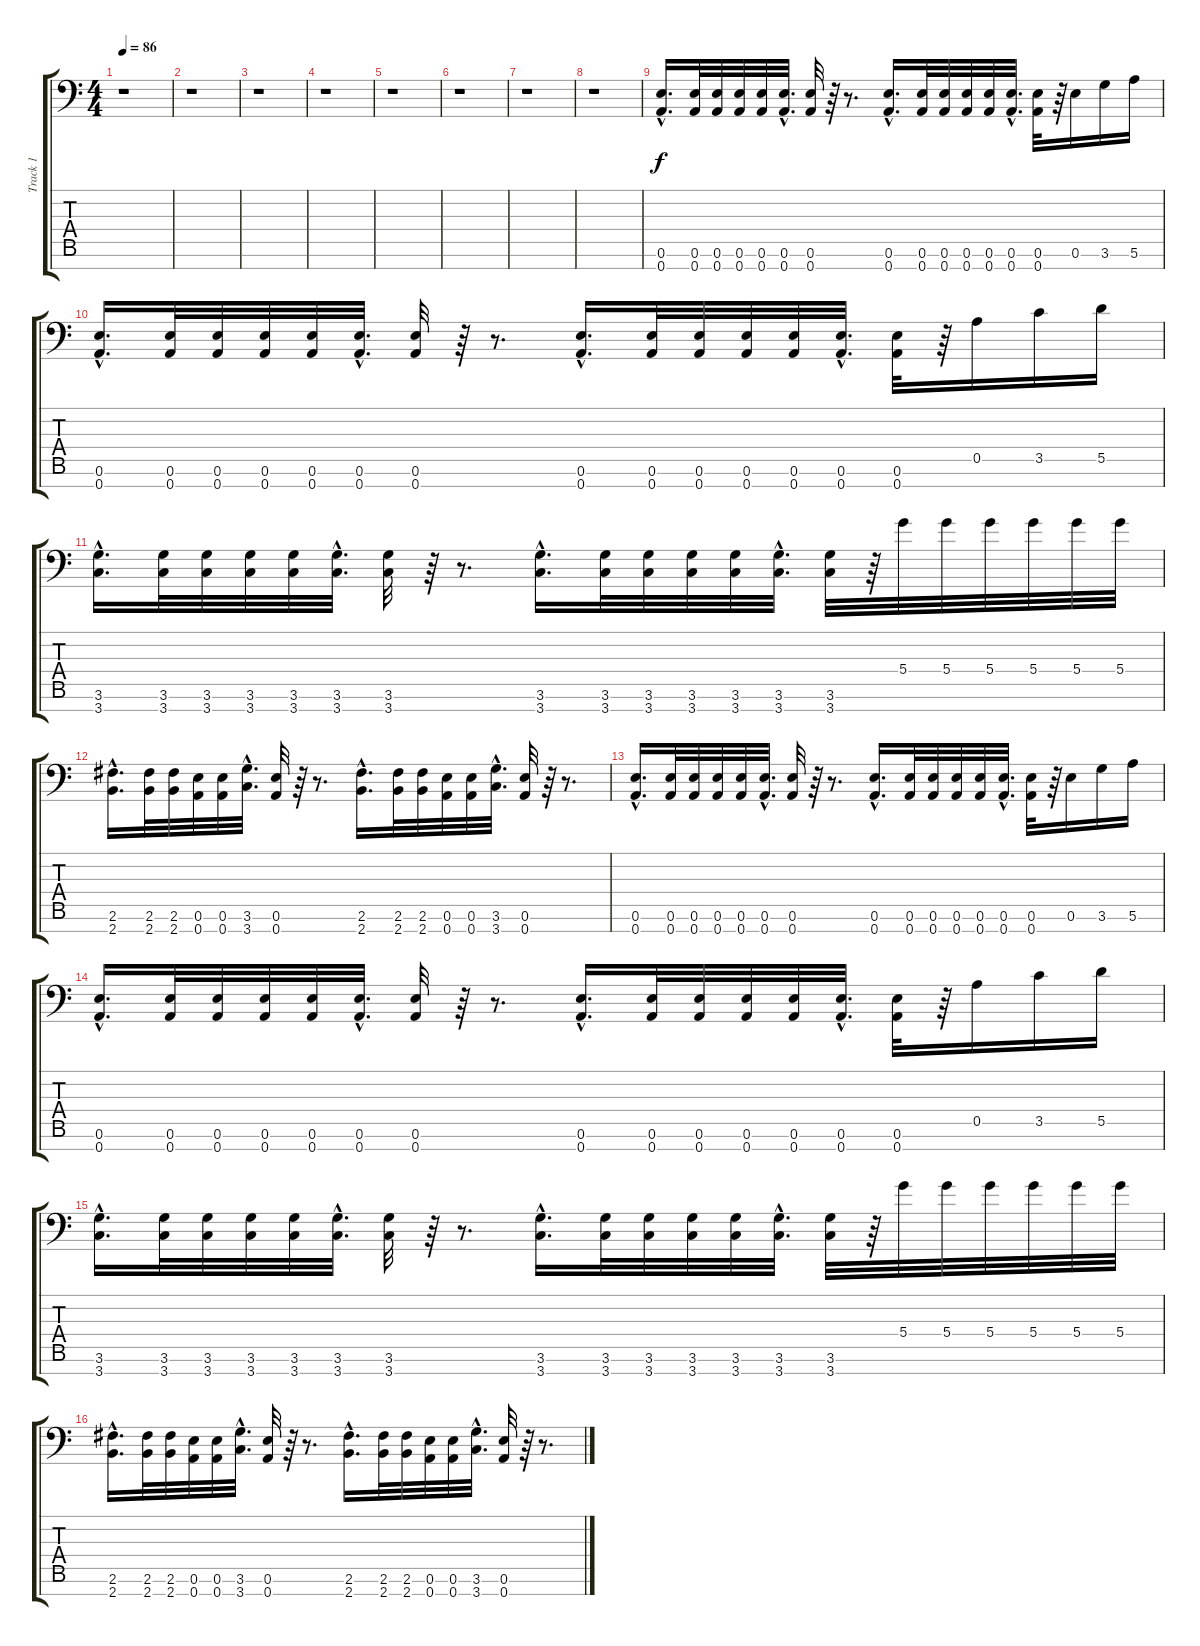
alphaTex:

\track ("Track 1" "Track 1") {instrument distortionguitar}
\staff {score tabs}
\tuning (E4 B3 G3 D3 A2 E2 A1) {hide}
\ts (4 4)
\tempo 86
\clef f4
\ks c
r.1{dy f instrument distortionguitar} |
r.1 |
r.1 |
r.1 |
r.1 |
r.1 |
r.1 |
r.1 |
(0.6{hac} 0.7{hac}).16{d} (0.6 0.7).32 (0.6 0.7).32 (0.6 0.7).32 (0.6 0.7).32 (0.6{hac} 0.7{hac}).32{d} (0.6 0.7).32 r.64 r.8{d} (0.6{hac} 0.7{hac}).16{d} (0.6 0.7).32 (0.6 0.7).32 (0.6 0.7).32 (0.6 0.7).32 (0.6{hac} 0.7{hac}).32{d} (0.6 0.7).32 r.64 0.6.16 3.6.16 5.6.16 |
(0.6{hac} 0.7{hac}).16{d} (0.6 0.7).32 (0.6 0.7).32 (0.6 0.7).32 (0.6 0.7).32 (0.6{hac} 0.7{hac}).32{d} (0.6 0.7).32 r.64 r.8{d} (0.6{hac} 0.7{hac}).16{d} (0.6 0.7).32 (0.6 0.7).32 (0.6 0.7).32 (0.6 0.7).32 (0.6{hac} 0.7{hac}).32{d} (0.6 0.7).32 r.64 0.5.16 3.5.16 5.5.16 |
(3.6{hac} 3.7{hac}).16{d} (3.6 3.7).32 (3.6 3.7).32 (3.6 3.7).32 (3.6 3.7).32 (3.6{hac} 3.7{hac}).32{d} (3.6 3.7).32 r.64 r.8{d} (3.6{hac} 3.7{hac}).16{d} (3.6 3.7).32 (3.6 3.7).32 (3.6 3.7).32 (3.6 3.7).32 (3.6{hac} 3.7{hac}).32{d} (3.6 3.7).32 r.64 5.4.32 5.4.32 5.4.32 5.4.32 5.4.32 5.4.32 |
(2.6{hac} 2.7{hac}).16{d} (2.6 2.7).32 (2.6 2.7).32 (0.6 0.7).32 (0.6 0.7).32 (3.6{hac} 3.7{hac}).32{d} (0.6 0.7).32 r.64 r.8{d} (2.6{hac} 2.7{hac}).16{d} (2.6 2.7).32 (2.6 2.7).32 (0.6 0.7).32 (0.6 0.7).32 (3.6{hac} 3.7{hac}).32{d} (0.6 0.7).32 r.64 r.8{d} |
(0.6{hac} 0.7{hac}).16{d} (0.6 0.7).32 (0.6 0.7).32 (0.6 0.7).32 (0.6 0.7).32 (0.6{hac} 0.7{hac}).32{d} (0.6 0.7).32 r.64 r.8{d} (0.6{hac} 0.7{hac}).16{d} (0.6 0.7).32 (0.6 0.7).32 (0.6 0.7).32 (0.6 0.7).32 (0.6{hac} 0.7{hac}).32{d} (0.6 0.7).32 r.64 0.6.16 3.6.16 5.6.16 |
(0.6{hac} 0.7{hac}).16{d} (0.6 0.7).32 (0.6 0.7).32 (0.6 0.7).32 (0.6 0.7).32 (0.6{hac} 0.7{hac}).32{d} (0.6 0.7).32 r.64 r.8{d} (0.6{hac} 0.7{hac}).16{d} (0.6 0.7).32 (0.6 0.7).32 (0.6 0.7).32 (0.6 0.7).32 (0.6{hac} 0.7{hac}).32{d} (0.6 0.7).32 r.64 0.5.16 3.5.16 5.5.16 |
(3.6{hac} 3.7{hac}).16{d} (3.6 3.7).32 (3.6 3.7).32 (3.6 3.7).32 (3.6 3.7).32 (3.6{hac} 3.7{hac}).32{d} (3.6 3.7).32 r.64 r.8{d} (3.6{hac} 3.7{hac}).16{d} (3.6 3.7).32 (3.6 3.7).32 (3.6 3.7).32 (3.6 3.7).32 (3.6{hac} 3.7{hac}).32{d} (3.6 3.7).32 r.64 5.4.32 5.4.32 5.4.32 5.4.32 5.4.32 5.4.32 |
(2.6{hac} 2.7{hac}).16{d} (2.6 2.7).32 (2.6 2.7).32 (0.6 0.7).32 (0.6 0.7).32 (3.6{hac} 3.7{hac}).32{d} (0.6 0.7).32 r.64 r.8{d} (2.6{hac} 2.7{hac}).16{d} (2.6 2.7).32 (2.6 2.7).32 (0.6 0.7).32 (0.6 0.7).32 (3.6{hac} 3.7{hac}).32{d} (0.6 0.7).32 r.64 r.8{d}
